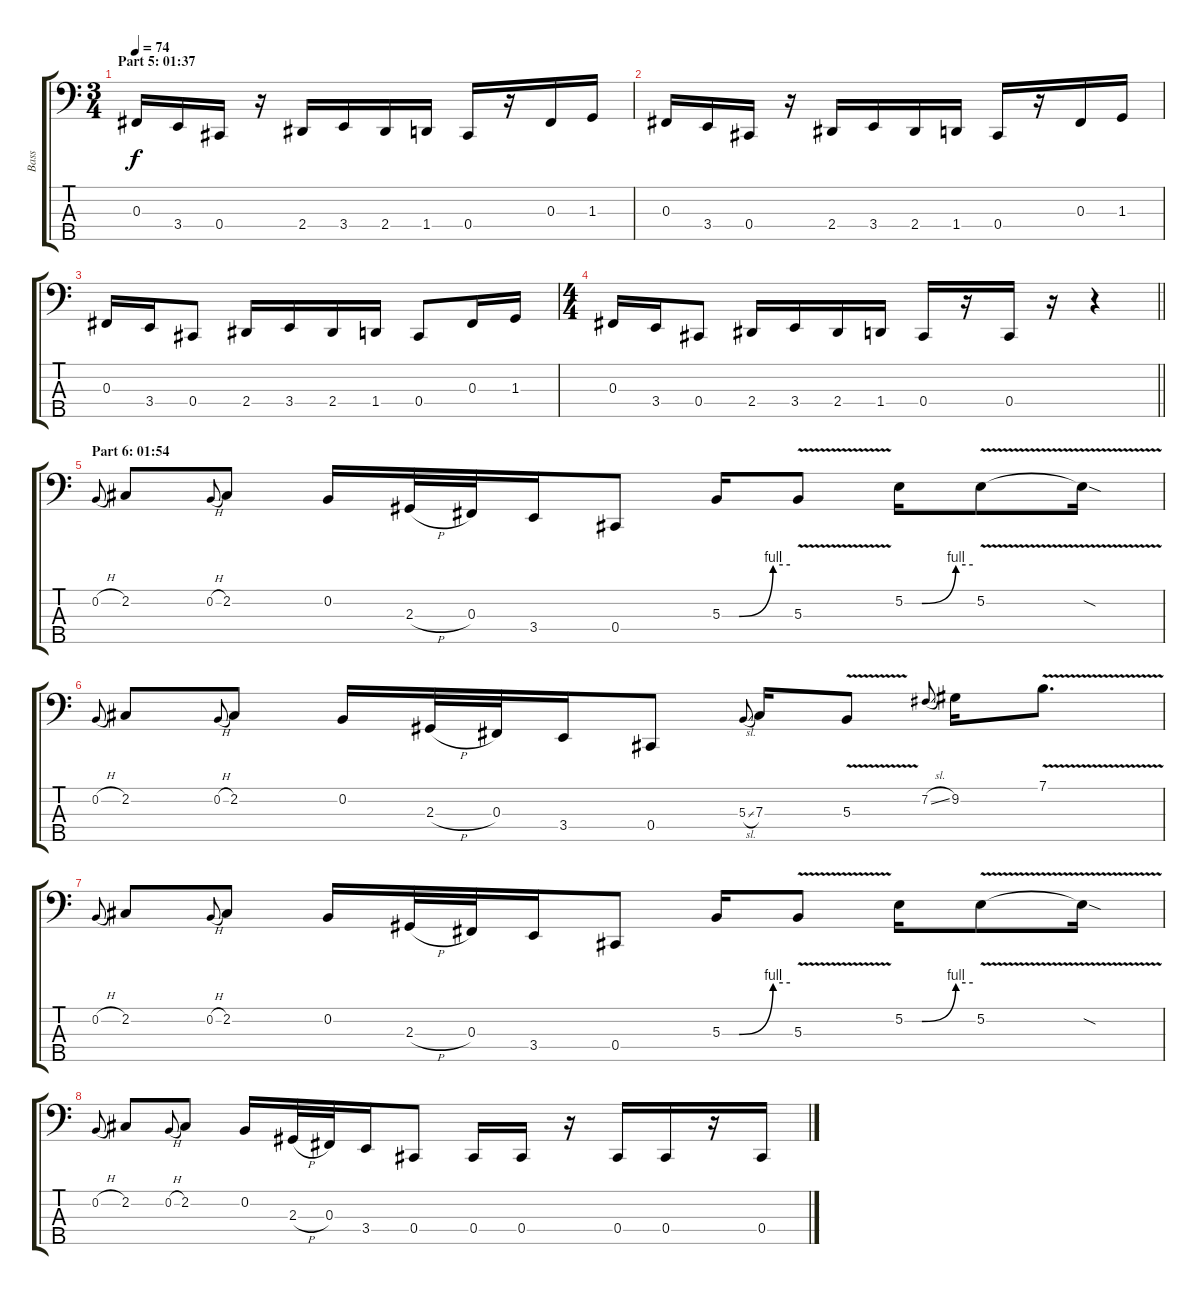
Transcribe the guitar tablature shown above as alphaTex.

\track ("Bass" "Bass") {instrument electricbasspick}
\staff {score tabs}
\tuning (E2 B1 Gb1 Db1 Ab0) {hide}
\ts (3 4)
\section ("" "Part 5: 01:37")
\tempo 74
\clef f4
\ks c
0.3.16{dy f} 3.4.16 0.4.16 r.16 2.4.16 3.4.16 2.4.16 1.4.16 0.4.16 r.16 0.3.16 1.3.16 |
0.3.16 3.4.16 0.4.16 r.16 2.4.16 3.4.16 2.4.16 1.4.16 0.4.16 r.16 0.3.16 1.3.16 |
0.3.16 3.4.16 0.4.8 2.4.16 3.4.16 2.4.16 1.4.16 0.4.8 0.3.16 1.3.16 |
\ts (4 4)
\barLineRight lightlight
0.3.16 3.4.16 0.4.8 2.4.16 3.4.16 2.4.16 1.4.16 0.4.16 r.16 0.4.16 r.16 r.4 |
\section ("" "Part 6: 01:54")
0.2{h}.8{gr onbeat} 2.2.8 0.2{h}.8{gr onbeat} 2.2.8 0.2.16 2.3{h}.32 0.3.32 3.4.16 0.4.8 5.3{be (custom 0 0 15 0 45 4 60 4)}.16 5.3{v}.8 5.2{be (custom 0 0 15 0 45 4 60 4)}.16 5.2{v}.8 5.2{sod t}.16 |
0.2{h}.8{gr onbeat} 2.2.8 0.2{h}.8{gr onbeat} 2.2.8 0.2.16 2.3{h}.32 0.3.32 3.4.16 0.4.8 5.3{sl}.8{gr onbeat} 7.3.16 5.3{v}.8 7.2{sl}.8{gr onbeat} 9.2.16 7.1{v}.8{d} |
0.2{h}.8{gr onbeat} 2.2.8 0.2{h}.8{gr onbeat} 2.2.8 0.2.16 2.3{h}.32 0.3.32 3.4.16 0.4.8 5.3{be (custom 0 0 15 0 45 4 60 4)}.16 5.3{v}.8 5.2{be (custom 0 0 15 0 45 4 60 4)}.16 5.2{v}.8 5.2{sod t}.16 |
0.2{h}.8{gr onbeat} 2.2.8 0.2{h}.8{gr onbeat} 2.2.8 0.2.16 2.3{h}.32 0.3.32 3.4.16 0.4.8 0.4.16 0.4.16 r.16 0.4.16 0.4.16 r.16 0.4.16
